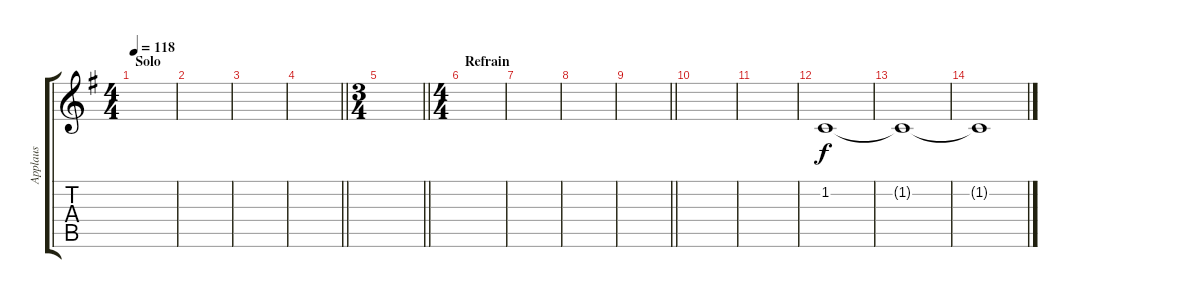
\track ("Applaus" "Applaus") {instrument applause}
\staff {score tabs}
\tuning (E4 B3 G3 D3 A2 E2) {hide}
\ts (4 4)
\section ("" "Solo")
\tempo 118
\clef g2
\ks g
|
|
|
\barLineRight lightlight
|
\ts (3 4)
\barLineRight lightlight
|
\ts (4 4)
\section ("" "Refrain")
|
|
|
\barLineRight lightlight
|
|
|
1.2.1{volume 0} |
1.2{t}.1 |
1.2{t}.1
